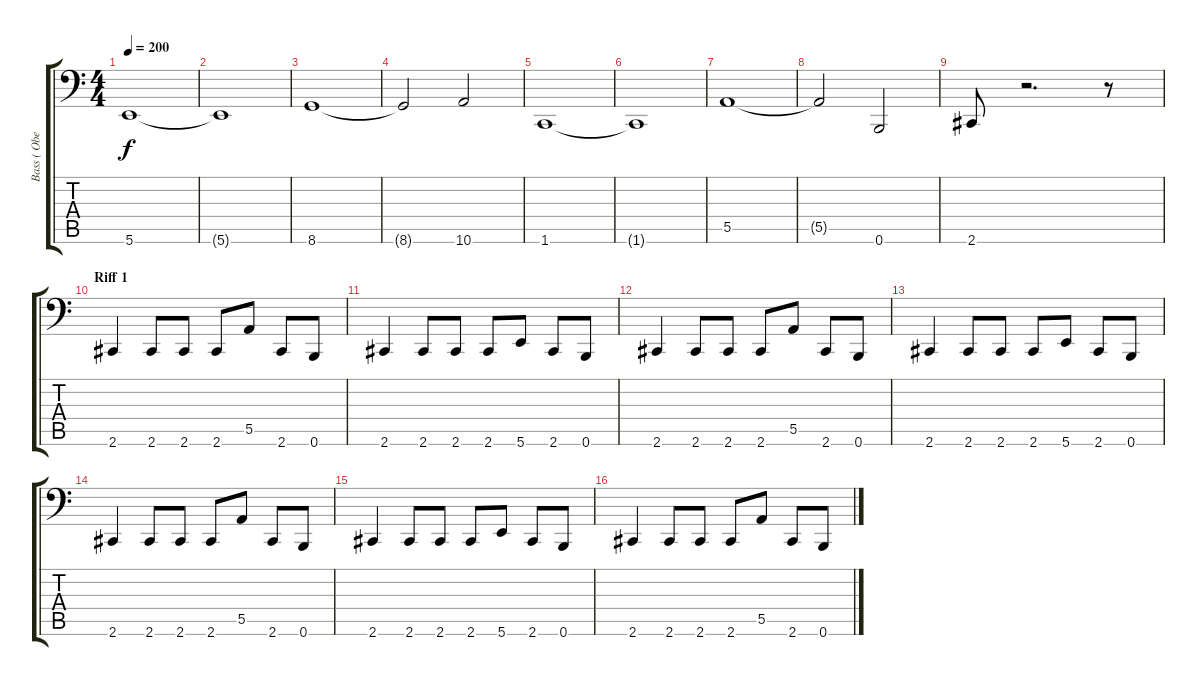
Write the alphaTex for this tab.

\track ("Bass ( Obeast )" "Bass ( Obe") {instrument electricbassfinger}
\staff {score tabs}
\tuning (C3 G2 D2 A1 E1 B0) {hide}
\ts (4 4)
\tempo 200
\clef f4
\ks c
5.6.1{dy f instrument electricbassfinger} |
5.6{t}.1 |
8.6.1 |
8.6{t}.2 10.6.2 |
1.6.1 |
1.6{t}.1 |
5.5.1 |
5.5{t}.2 0.6.2 |
2.6.8 r.2{d} r.8 |
\section ("" "Riff 1")
2.6.4 2.6.8 2.6.8 2.6.8 5.5.8 2.6.8 0.6.8 |
2.6.4 2.6.8 2.6.8 2.6.8 5.6.8 2.6.8 0.6.8 |
2.6.4 2.6.8 2.6.8 2.6.8 5.5.8 2.6.8 0.6.8 |
2.6.4 2.6.8 2.6.8 2.6.8 5.6.8 2.6.8 0.6.8 |
2.6.4 2.6.8 2.6.8 2.6.8 5.5.8 2.6.8 0.6.8 |
2.6.4 2.6.8 2.6.8 2.6.8 5.6.8 2.6.8 0.6.8 |
2.6.4 2.6.8 2.6.8 2.6.8 5.5.8 2.6.8 0.6.8
